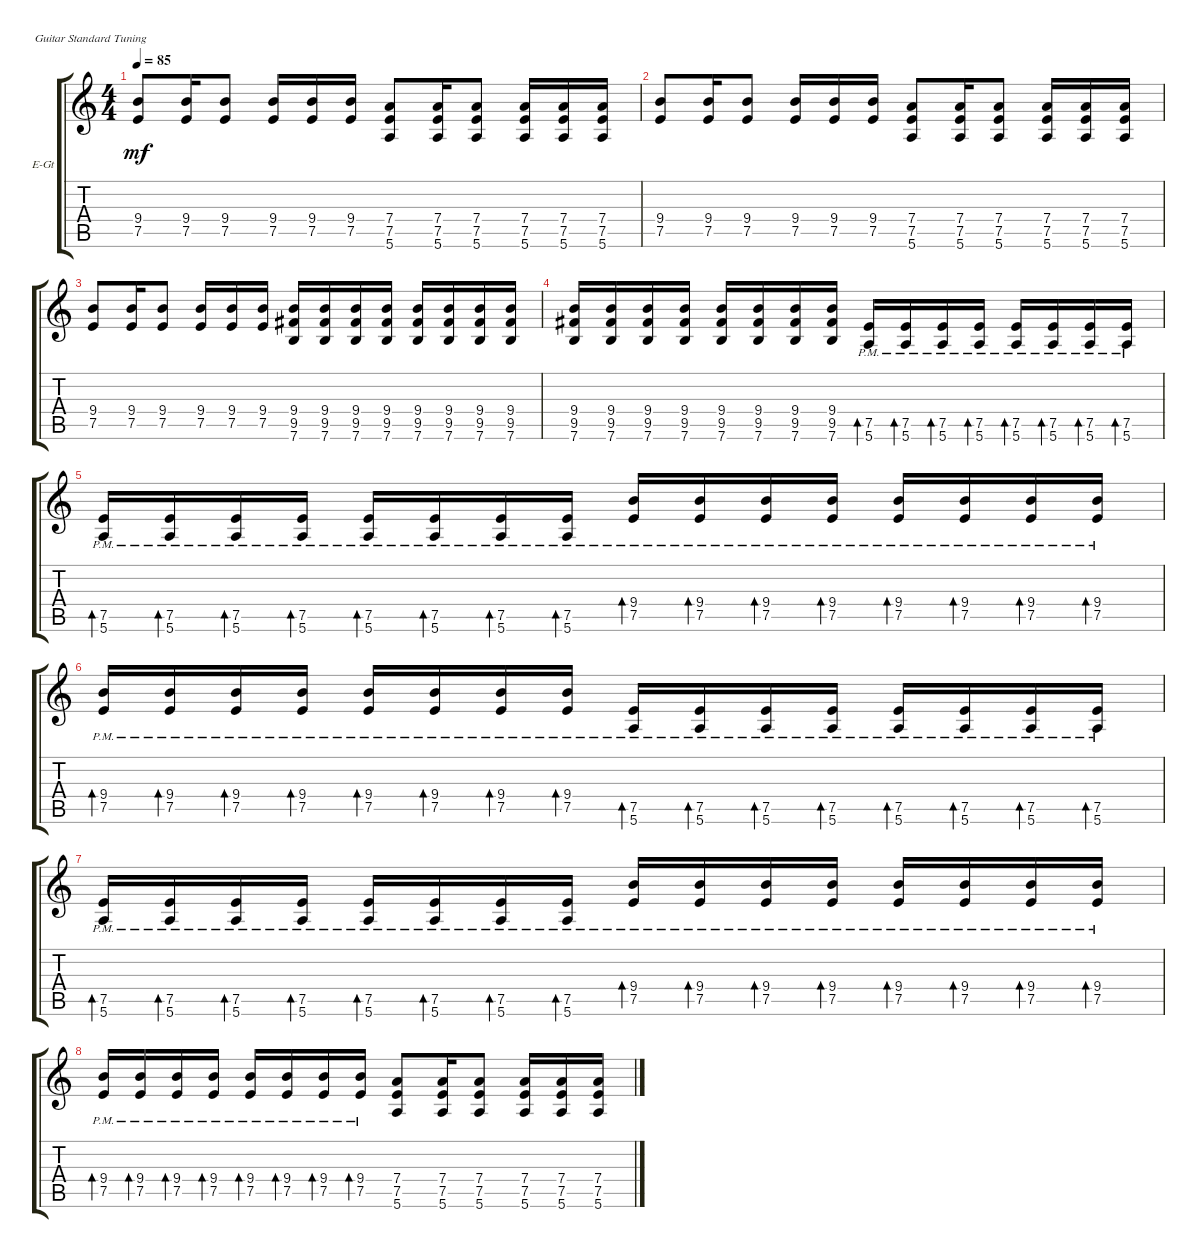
\defaultSystemsLayout 4
\bracketExtendMode groupsimilarinstruments
\firstSystemTrackNameOrientation horizontal
\otherSystemsTrackNameOrientation horizontal
\track ("Electric Guitar" "E-Gt") {instrument distortionguitar}
\staff {score tabs}
\tuning (E4 B3 G3 D3 A2 E2)
\ts (4 4)
\tempo 85
\clef g2
\scale
0.333333
\ks c
(7.5 9.4).8{dy mf} (7.5 9.4).16 (7.5 9.4).8 (7.5 9.4).16 (7.5 9.4).16 (7.5 9.4).16 (5.6 7.5 7.4).8 (5.6 7.5 7.4).16 (5.6 7.4 7.5).8 (5.6 7.5 7.4).16 (5.6 7.5 7.4).16 (5.6 7.5 7.4).16 |
\scale
0.333333 (7.5 9.4).8 (7.5 9.4).16 (7.5 9.4).8 (7.5 9.4).16 (7.5 9.4).16 (7.5 9.4).16 (5.6 7.5 7.4).8 (5.6 7.5 7.4).16 (5.6 7.4 7.5).8 (5.6 7.5 7.4).16 (5.6 7.5 7.4).16 (5.6 7.5 7.4).16 |
\scale
0.333333 (7.5 9.4).8 (7.5 9.4).16 (7.5 9.4).8 (7.5 9.4).16 (7.5 9.4).16 (7.5 9.4).16 (7.6 9.5 9.4).16 (7.6 9.5 9.4).16 (7.6 9.5 9.4).16 (7.6 9.5 9.4).16 (7.6 9.5 9.4).16 (7.6 9.5 9.4).16 (7.6 9.5 9.4).16 (7.6 9.5 9.4).16 |
\scale
0.333333 (7.6 9.5 9.4).16 (7.6 9.5 9.4).16 (7.6 9.5 9.4).16 (7.6 9.5 9.4).16 (7.6 9.5 9.4).16 (7.6 9.5 9.4).16 (7.6 9.5 9.4).16 (7.6 9.5 9.4).16 (5.6{pm} 7.5{pm}).16{bd 30} (5.6{pm} 7.5{pm}).16{bd 30} (5.6{pm} 7.5{pm}).16{bd 30} (5.6{pm} 7.5{pm}).16{bd 30} (5.6{pm} 7.5{pm}).16{bd 30} (5.6{pm} 7.5{pm}).16{bd 30} (5.6{pm} 7.5{pm}).16{bd 30} (5.6{pm} 7.5{pm}).16{bd 30} |
\scale
0.333333 (5.6{pm} 7.5{pm}).16{bd 30} (5.6{pm} 7.5{pm}).16{bd 30} (5.6{pm} 7.5{pm}).16{bd 30} (5.6{pm} 7.5{pm}).16{bd 30} (5.6{pm} 7.5{pm}).16{bd 30} (5.6{pm} 7.5{pm}).16{bd 30} (5.6{pm} 7.5{pm}).16{bd 30} (5.6{pm} 7.5{pm}).16{bd 30} (7.5{pm} 9.4{pm}).16{bd 30} (7.5{pm} 9.4{pm}).16{bd 30} (7.5{pm} 9.4{pm}).16{bd 30} (7.5{pm} 9.4{pm}).16{bd 30} (7.5{pm} 9.4{pm}).16{bd 30} (7.5{pm} 9.4{pm}).16{bd 30} (7.5{pm} 9.4{pm}).16{bd 30} (7.5{pm} 9.4{pm}).16{bd 30} |
\scale
0.333333 (7.5{pm} 9.4{pm}).16{bd 30} (7.5{pm} 9.4{pm}).16{bd 30} (7.5{pm} 9.4{pm}).16{bd 30} (7.5{pm} 9.4{pm}).16{bd 30} (7.5{pm} 9.4{pm}).16{bd 30} (7.5{pm} 9.4{pm}).16{bd 30} (7.5{pm} 9.4{pm}).16{bd 30} (7.5{pm} 9.4{pm}).16{bd 30} (5.6{pm} 7.5{pm}).16{bd 30} (5.6{pm} 7.5{pm}).16{bd 30} (5.6{pm} 7.5{pm}).16{bd 30} (5.6{pm} 7.5{pm}).16{bd 30} (5.6{pm} 7.5{pm}).16{bd 30} (5.6{pm} 7.5{pm}).16{bd 30} (5.6{pm} 7.5{pm}).16{bd 30} (5.6{pm} 7.5{pm}).16{bd 30} |
\scale
0.333333 (5.6{pm} 7.5{pm}).16{bd 30} (5.6{pm} 7.5{pm}).16{bd 30} (5.6{pm} 7.5{pm}).16{bd 30} (5.6{pm} 7.5{pm}).16{bd 30} (5.6{pm} 7.5{pm}).16{bd 30} (5.6{pm} 7.5{pm}).16{bd 30} (5.6{pm} 7.5{pm}).16{bd 30} (5.6{pm} 7.5{pm}).16{bd 30} (7.5{pm} 9.4{pm}).16{bd 30} (7.5{pm} 9.4{pm}).16{bd 30} (7.5{pm} 9.4{pm}).16{bd 30} (7.5{pm} 9.4{pm}).16{bd 30} (7.5{pm} 9.4{pm}).16{bd 30} (7.5{pm} 9.4{pm}).16{bd 30} (7.5{pm} 9.4{pm}).16{bd 30} (7.5{pm} 9.4{pm}).16{bd 30} |
\scale
0.333333 (7.5{pm} 9.4{pm}).16{bd 30} (7.5{pm} 9.4{pm}).16{bd 30} (7.5{pm} 9.4{pm}).16{bd 30} (7.5{pm} 9.4{pm}).16{bd 30} (7.5{pm} 9.4{pm}).16{bd 30} (7.5{pm} 9.4{pm}).16{bd 30} (7.5{pm} 9.4{pm}).16{bd 30} (7.5{pm} 9.4{pm}).16{bd 30} (5.6 7.5 7.4).8 (5.6 7.5 7.4).16 (5.6 7.5 7.4).8 (5.6 7.5 7.4).16 (5.6 7.5 7.4).16 (5.6 7.5 7.4).16
